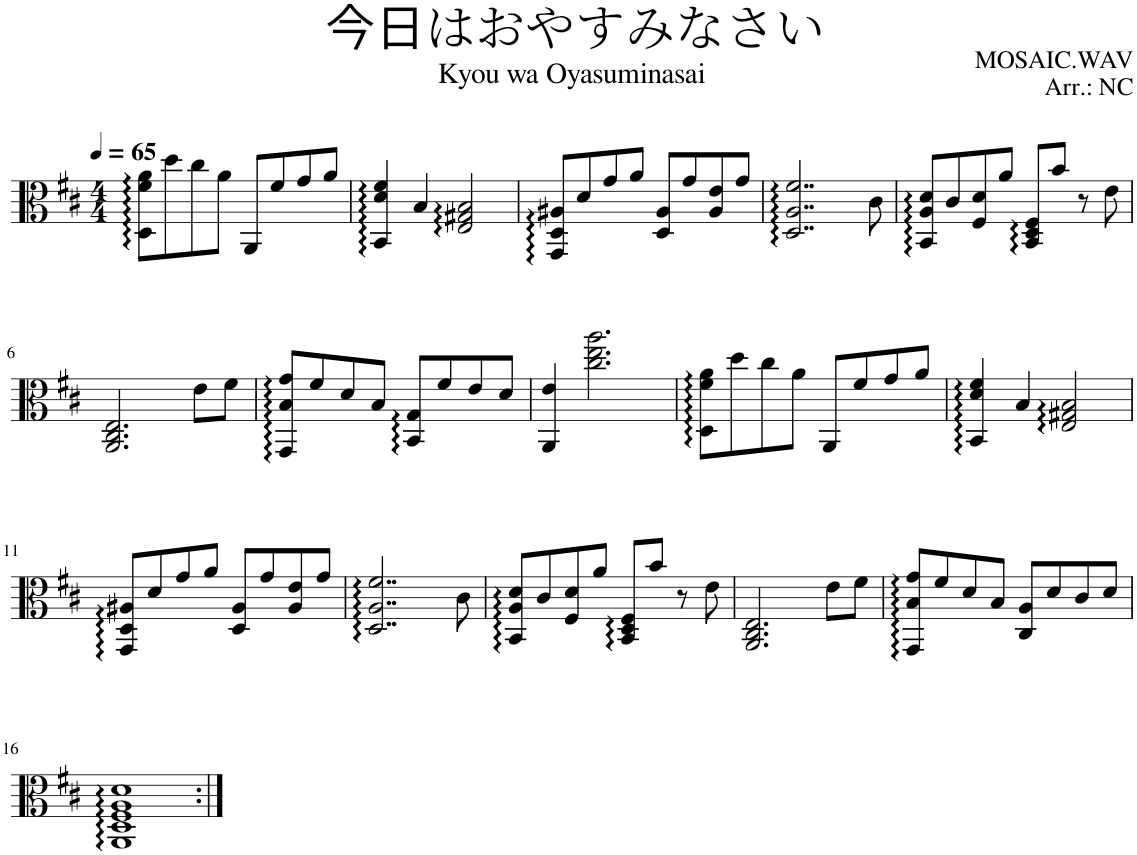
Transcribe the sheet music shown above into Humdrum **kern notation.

**kern
*part1
*staff1
*I"Glockenspiel
*I'Glock.
*clefC3
*Trd-14c-24
*k[f#c#]
*M4/4
*MM65
=1
8D\:: 8f#\:: 8a\::L
8dd\
8cc#\
8a\J
8AA/L
8f#/
8g/
8a/J
=2
4BB/:: 4d/:: 4f#/::
4B/
2E/:: 2G#X/:: 2B/::
=3
8GG/:: 8D/:: 8A#X/::L
8d/
8g/
8a/J
8D/ 8A#/L
8g/
8A#/ 8e/
8g/J
=4
2..D/:: 2..A/:: 2..f#/::
8c#\
=5
8BB/:: 8A/:: 8d/::L
8c#/
8F#/ 8d/
8a/J
8BB/:: 8D/:: 8F#/::L
8b/J
8r
8e\
!!LO:LB:g=z
=6
2.AA/ 2.C#/ 2.E/
8e\L
8f#\J
=7
8GG/:: 8B/:: 8g/::L
8f#/
8d/
8B/J
8BB/:: 8G/::L
8f#/
8e/
8d/J
=8
4AA/ 4e/
2.cc#\ 2.ee\ 2.aa\
=9
8D\:: 8f#\:: 8a\::L
8dd\
8cc#\
8a\J
8AA/L
8f#/
8g/
8a/J
=10
4BB/:: 4d/:: 4f#/::
4B/
2E/:: 2G#X/:: 2B/::
!!LO:LB:g=z
=11
8GG/:: 8D/:: 8A#X/::L
8d/
8g/
8a/J
8D/ 8A#/L
8g/
8A#/ 8e/
8g/J
=12
2..D/:: 2..A/:: 2..f#/::
8c#\
=13
8BB/:: 8A/:: 8d/::L
8c#/
8F#/ 8d/
8a/J
8BB/:: 8D/:: 8F#/::L
8b/J
8r
8e\
=14
2.AA/ 2.C#/ 2.E/
8e\L
8f#\J
=15
8GG/:: 8B/:: 8g/::L
8f#/
8d/
8B/J
8C#/ 8A/L
8d/
8c#/
8d/J
!!LO:LB:g=z
=16
1AA:: 1D:: 1F#:: 1A:: 1d::
=:|!
*-
